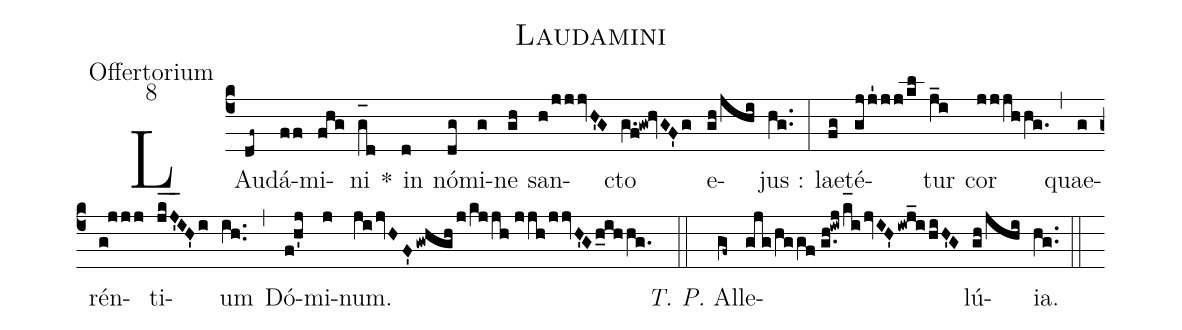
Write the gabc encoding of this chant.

name:Laudamini;
office-part:Offertorium;
mode:8;
%%
(c4) LAu(df~)dá(ff)mi(fhg)ni(g_[oh:h]d) *() in(d) nó(dg)mi(g)ne(gh) san(h/jjjvH'G)cto(g.f!gw!hvGF'g) e(gh/jhi)jus :(hg..) (:) lae(fg)té(gjj'1jj/kl)tur(j_i) cor(jjjhhg.) (,) quae(g)rén(g!jjj)ti(jk_[hl:1]J'_[hl:1]IH'i)um(ih..) (,) Dó(f!h'j)mi(j)num.(jijvHF'gwhghj/kjjh//jjh/jjvH'Gh_ihhg.) (::) <i>T. P.</i> Al(gf~)le(gjg/hggf//g.h!iwj/k_[hl:1]ijvIH'iwj_ihiH'G)lú(gh/jhi){ia}.(hg..) (::)
